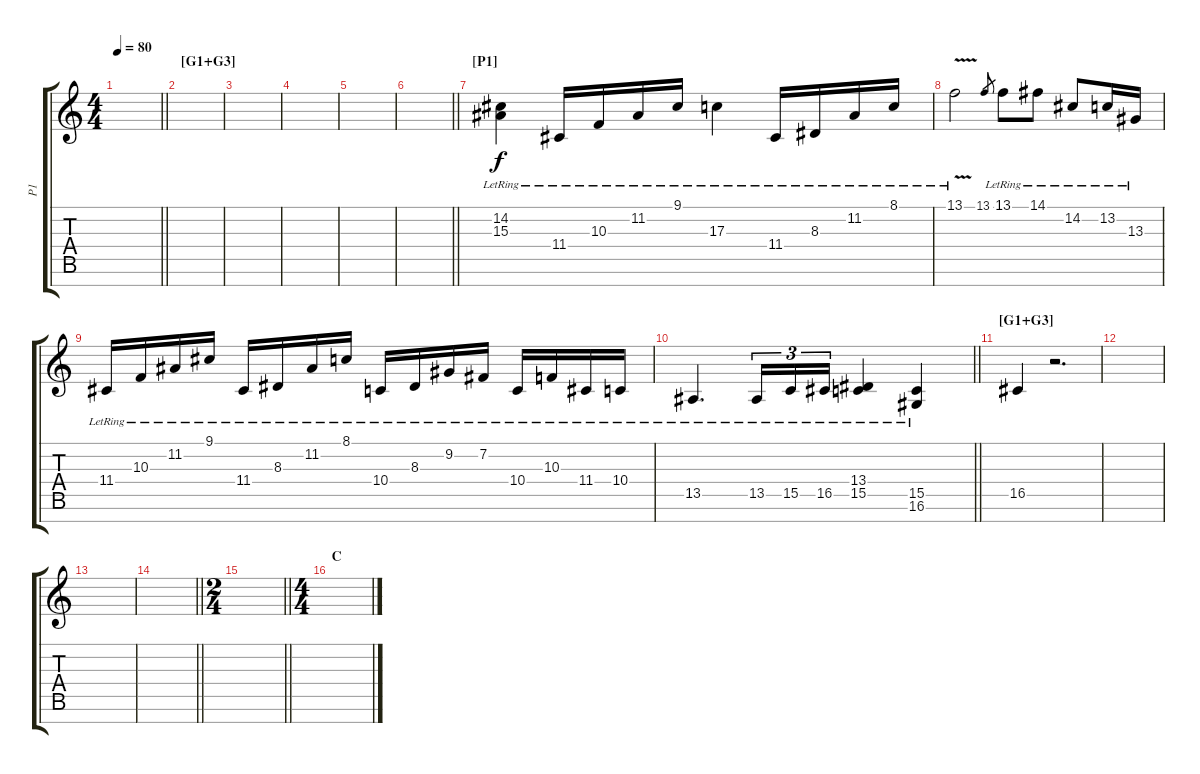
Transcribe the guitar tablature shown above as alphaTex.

\track ("P1" "P1") {instrument electricgrandpiano}
\staff {score tabs}
\tuning (E4 B3 G3 D3 A2 E2 B1) {hide}
\ts (4 4)
\tempo 80
\clef g2
\barLineRight lightlight
\ks c
|
\section ("" "[G1+G3]")
|
|
|
|
\barLineRight lightlight
|
\section ("" "[P1]")
(14.2{lr} 15.3{lr}).4 11.4{lr}.16 10.3{lr}.16 11.2{lr}.16 9.1{lr}.16 17.3{lr}.4 11.4{lr}.16 8.3{lr}.16 11.2{lr}.16 8.1{lr}.16 |
13.1{v lr}.2 13.1.8{gr} 13.1{lr}.8 14.1{lr}.8 14.2{lr}.8 13.2{lr}.16 13.3{lr}.16 |
11.4{lr}.16 10.3{lr}.16 11.2{lr}.16 9.1{lr}.16 11.4{lr}.16 8.3{lr}.16 11.2{lr}.16 8.1{lr}.16 10.4{lr}.16 8.3{lr}.16 9.2{lr}.16 7.2{lr}.16 10.4{lr}.16 10.3{lr}.16 11.4{lr}.16 10.4{lr}.16 |
\barLineRight lightlight
13.5{lr}.4{d} 13.5{lr}.16{tu (3 2)} 15.5{lr}.16{tu (3 2)} 16.5{lr}.16{tu (3 2)} (13.4{lr} 15.5).4 (15.5{lr} 16.6).4 |
\section ("" "[G1+G3]")
16.5.4 r.2{d} |
|
|
\barLineRight lightlight
|
\ts (2 4)
\section ("" "")
\barLineRight lightlight
|
\ts (4 4)
\section ("" "C")
